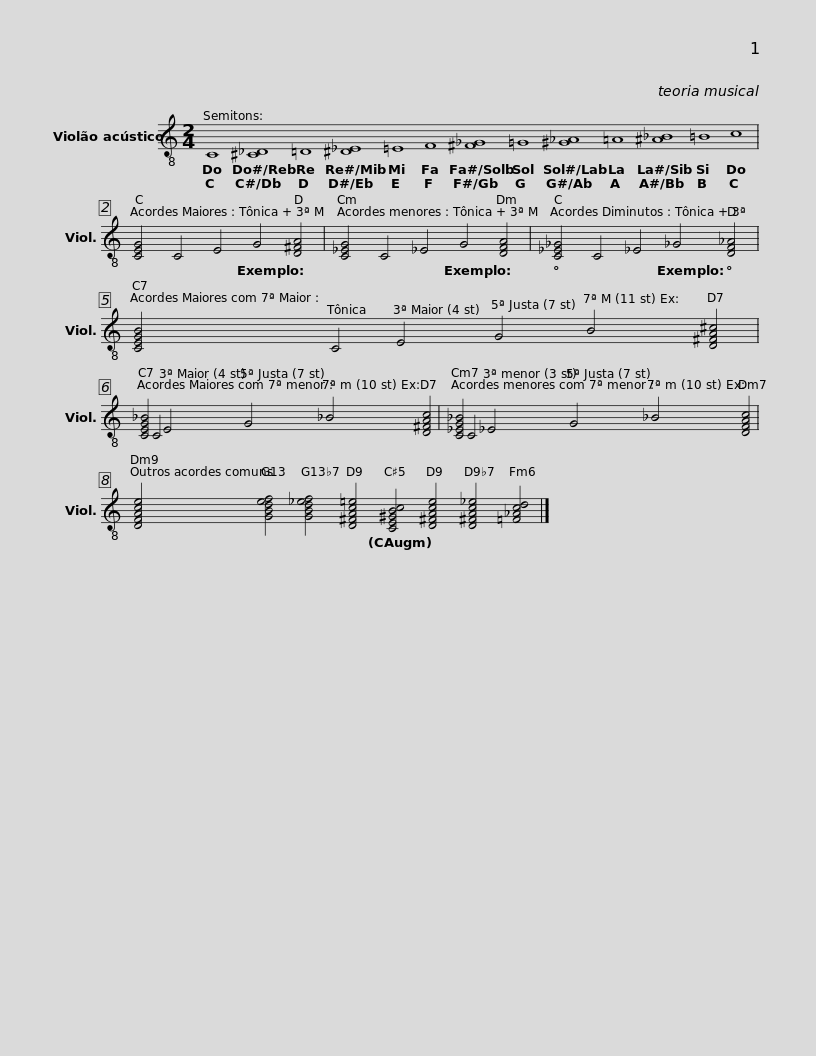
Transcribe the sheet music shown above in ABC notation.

X:1
L:1/8
M:2/4
I:linebreak $
K:C
V:1 treble-8
V:1
 C8 [^C_D]8 =D8 [^D_E]8 =E8 F8 [^F_G]8 =G8 [^G_A]8 =A8 [^A_B]8 =B8 c8 |$ [CEG]4 C4 E4 G4 [D^FA]4 |$ [C_EG]4 C4 _E4 G4 [DFA]4 |$ [C_E_G]4 C4 _E4 _G4 [DF_A]4 |$ [CEGB]4 C4 E4 G4 B4 [D^FA^c]4 |$ %5
 [CEG_B]4 C4 E4 G4 _B4 [D^FAc]4 |$ [C_EG_B]4 C4 _E4 G4 _B4 [DFAc]4 |$ [DFAce]4 [GBdef]4 [GBd_ef]4 [D^FAc=e]4 [CE^GBc]4 [D^FAce]4 [D^FAc_e]4 [=F_Acd]4 |] %8
